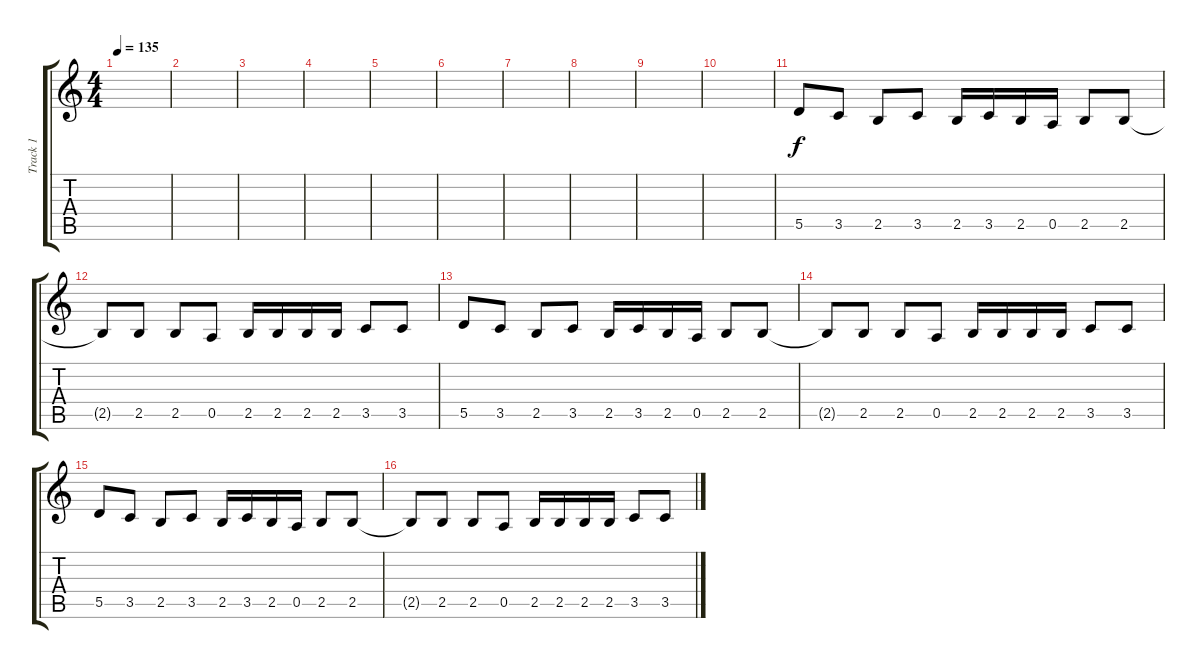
\track ("Track 1" "Track 1") {instrument electricguitarmuted}
\staff {score tabs}
\tuning (E4 B3 G3 D3 A2 E2) {hide}
\ts (4 4)
\tempo 135
\clef g2
\ks c
|
|
|
|
|
|
|
|
|
|
5.5.8 3.5.8 2.5.8 3.5.8 2.5.16 3.5.16 2.5.16 0.5.16 2.5.8 2.5.8 |
2.5{t}.8 2.5.8 2.5.8 0.5.8 2.5.16 2.5.16 2.5.16 2.5.16 3.5.8 3.5.8 |
5.5.8 3.5.8 2.5.8 3.5.8 2.5.16 3.5.16 2.5.16 0.5.16 2.5.8 2.5.8 |
2.5{t}.8 2.5.8 2.5.8 0.5.8 2.5.16 2.5.16 2.5.16 2.5.16 3.5.8 3.5.8 |
5.5.8 3.5.8 2.5.8 3.5.8 2.5.16 3.5.16 2.5.16 0.5.16 2.5.8 2.5.8 |
2.5{t}.8 2.5.8 2.5.8 0.5.8 2.5.16 2.5.16 2.5.16 2.5.16 3.5.8 3.5.8
